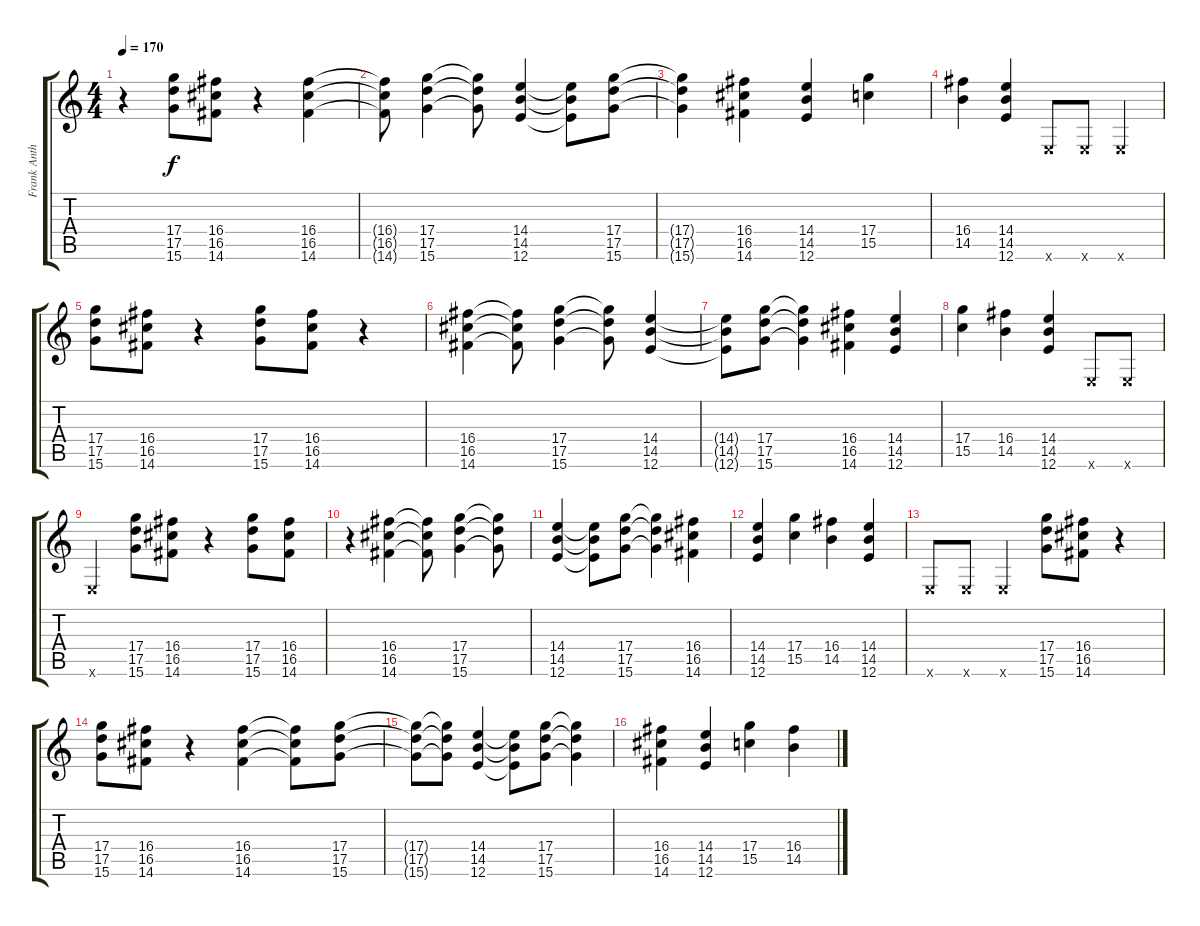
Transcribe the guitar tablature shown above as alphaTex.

\track ("Frank Anthony Iommi" "Frank Anth") {instrument overdrivenguitar}
\staff {score tabs}
\tuning (E4 B3 G3 D3 A2 E2) {hide}
\ts (4 4)
\tempo 170
\clef g2
\ks c
r.4{dy f} (17.4 17.5 15.6).8 (16.4 16.5 14.6).8 r.4 (16.4 16.5 14.6).4 |
(16.4{t} 16.5{t} 14.6{t}).8 (17.4 17.5 15.6).4 (17.4{t} 17.5{t} 15.6{t}).8 (14.4 14.5 12.6).4 (14.4{t} 14.5{t} 12.6{t}).8 (17.4 17.5 15.6).8 |
(17.4{t} 17.5{t} 15.6{t}).4 (16.4 16.5 14.6).4 (14.4 14.5 12.6).4 (17.4 15.5).4 |
(16.4 14.5).4 (14.4 14.5 12.6).4 0.6{x}.8 0.6{x}.8 0.6{x}.4 |
(17.4 17.5 15.6).8 (16.4 16.5 14.6).8 r.4 (17.4 17.5 15.6).8 (16.4 16.5 14.6).8 r.4 |
(16.4 16.5 14.6).4 (16.4{t} 16.5{t} 14.6{t}).8 (17.4 17.5 15.6).4 (17.4{t} 17.5{t} 15.6{t}).8 (14.4 14.5 12.6).4 |
(14.4{t} 14.5{t} 12.6{t}).8 (17.4 17.5 15.6).8 (17.4{t} 17.5{t} 15.6{t}).4 (16.4 16.5 14.6).4 (14.4 14.5 12.6).4 |
(17.4 15.5).4 (16.4 14.5).4 (14.4 14.5 12.6).4 0.6{x}.8 0.6{x}.8 |
0.6{x}.4 (17.4 17.5 15.6).8 (16.4 16.5 14.6).8 r.4 (17.4 17.5 15.6).8 (16.4 16.5 14.6).8 |
r.4 (16.4 16.5 14.6).4 (16.4{t} 16.5{t} 14.6{t}).8 (17.4 17.5 15.6).4 (17.4{t} 17.5{t} 15.6{t}).8 |
(14.4 14.5 12.6).4 (14.4{t} 14.5{t} 12.6{t}).8 (17.4 17.5 15.6).8 (17.4{t} 17.5{t} 15.6{t}).4 (16.4 16.5 14.6).4 |
(14.4 14.5 12.6).4 (17.4 15.5).4 (16.4 14.5).4 (14.4 14.5 12.6).4 |
0.6{x}.8 0.6{x}.8 0.6{x}.4 (17.4 17.5 15.6).8 (16.4 16.5 14.6).8 r.4 |
(17.4 17.5 15.6).8 (16.4 16.5 14.6).8 r.4 (16.4 16.5 14.6).4 (16.4{t} 16.5{t} 14.6{t}).8 (17.4 17.5 15.6).8 |
(17.4{t} 17.5{t} 15.6{t}).8 (17.4{t} 17.5{t} 15.6{t}).8 (14.4 14.5 12.6).4 (14.4{t} 14.5{t} 12.6{t}).8 (17.4 17.5 15.6).8 (17.4{t} 17.5{t} 15.6{t}).4 |
(16.4 16.5 14.6).4 (14.4 14.5 12.6).4 (17.4 15.5).4 (16.4 14.5).4
